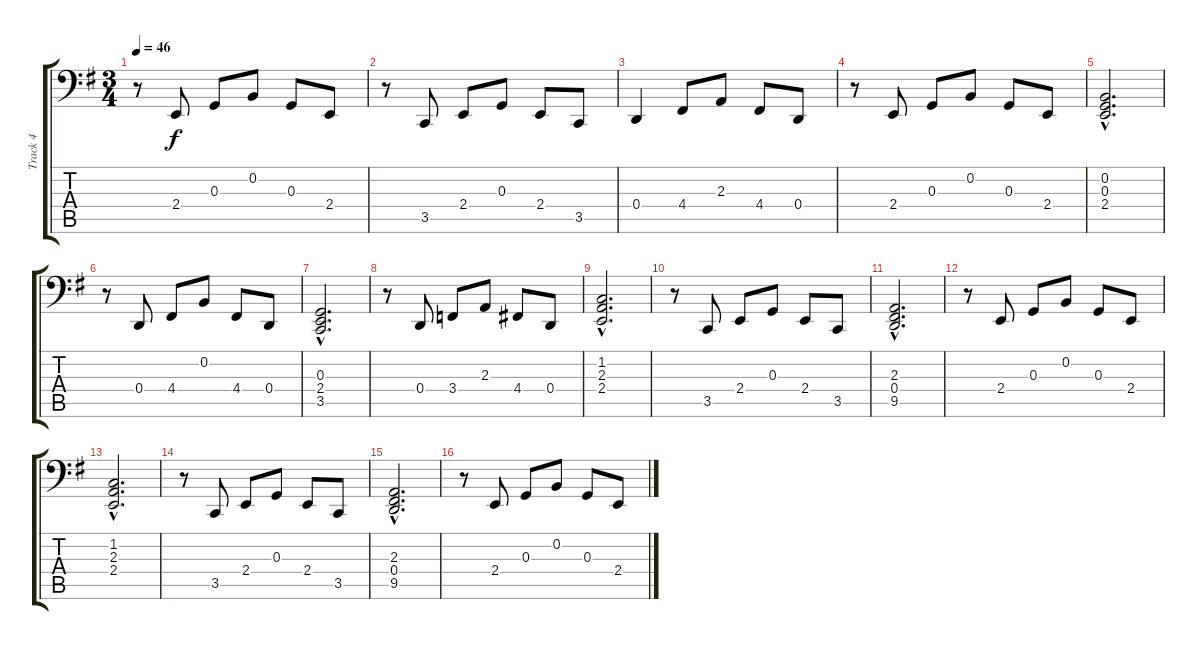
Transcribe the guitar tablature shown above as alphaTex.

\track ("Track 4" "Track 4") {instrument acousticgrandpiano}
\staff {score tabs}
\tuning (E3 B2 G2 D2 A1 E1) {hide}
\ts (3 4)
\tempo 46
\clef f4
\ks g
r.8{dy f instrument acousticgrandpiano} 2.4.8 0.3.8 0.2.8 0.3.8 2.4.8 |
r.8 3.5.8 2.4.8 0.3.8 2.4.8 3.5.8 |
0.4.4 4.4.8 2.3.8 4.4.8 0.4.8 |
r.8 2.4.8 0.3.8 0.2.8 0.3.8 2.4.8 |
(0.2{hac} 0.3{hac} 2.4{hac}).2{d} |
r.8 0.4.8 4.4.8 0.2.8 4.4.8 0.4.8 |
(0.3{hac} 2.4{hac} 3.5{hac}).2{d} |
r.8 0.4.8 3.4.8 2.3.8 4.4.8 0.4.8 |
(1.2{hac} 2.3{hac} 2.4{hac}).2{d} |
r.8 3.5.8 2.4.8 0.3.8 2.4.8 3.5.8 |
(2.3{hac} 0.4{hac} 9.5{hac}).2{d} |
r.8 2.4.8 0.3.8 0.2.8 0.3.8 2.4.8 |
(1.2{hac} 2.3{hac} 2.4{hac}).2{d} |
r.8 3.5.8 2.4.8 0.3.8 2.4.8 3.5.8 |
(2.3{hac} 0.4{hac} 9.5{hac}).2{d} |
r.8 2.4.8 0.3.8 0.2.8 0.3.8 2.4.8
